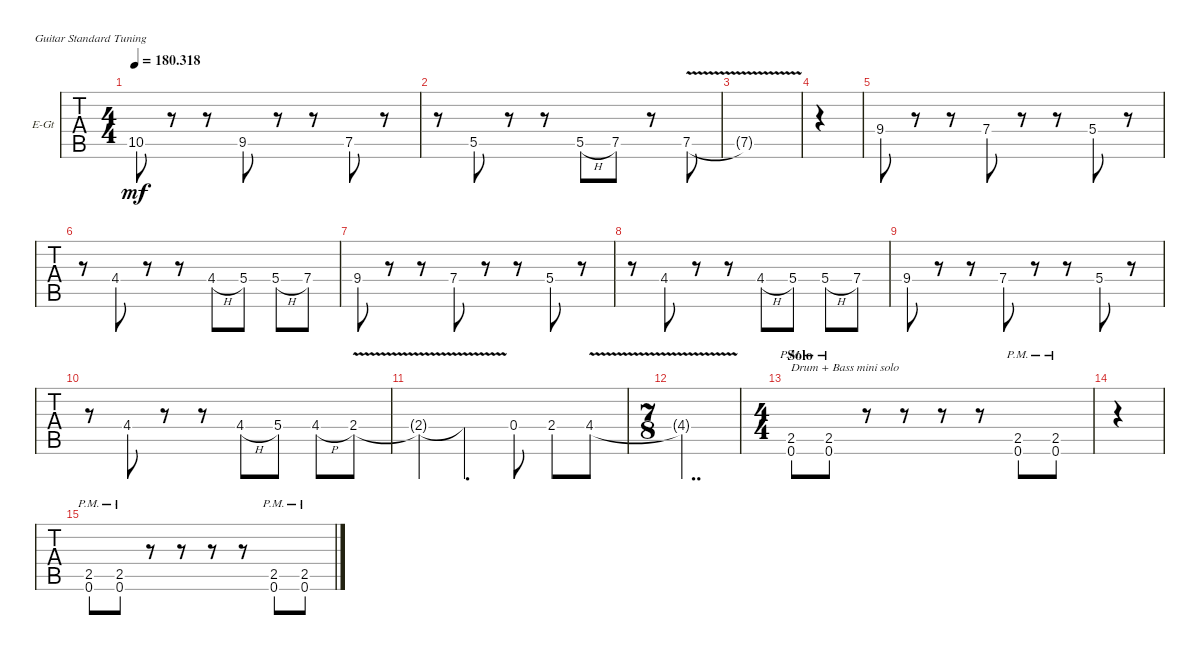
\defaultSystemsLayout 4
\bracketExtendMode groupsimilarinstruments
\multiBarRest
\firstSystemTrackNameOrientation horizontal
\otherSystemsTrackNameOrientation horizontal
\track ("Cole Train" "E-Gt") {instrument distortionguitar}
\staff {tabs}
\tuning (E4 B3 G3 D3 A2 E2)
\ts (4 4)
\tempo
180.318
\accidentals auto
\clef g2
\ottava regular
\simile none
\ks c
10.5.8{dy mf} r.8 r.8 9.5.8 r.8 r.8 7.5.8 r.8 |
r.8 5.5.8 r.8 r.8 5.5{h}.8 7.5.8 r.8 7.5{v}.8 |
7.5{v t}.1 |
|
9.4.8 r.8 r.8 7.4.8 r.8 r.8 5.4.8 r.8 |
r.8 4.4.8 r.8 r.8 4.4{h}.8 5.4.8 5.4{h}.8 7.4.8 |
9.4.8 r.8 r.8 7.4.8 r.8 r.8 5.4.8 r.8 |
r.8 4.4.8 r.8 r.8 4.4{h}.8 5.4.8 5.4{h}.8 7.4.8 |
9.4.8 r.8 r.8 7.4.8 r.8 r.8 5.4.8 r.8 |
r.8 4.4.8 r.8 r.8 4.4{h}.8 5.4.8 4.4{h}.8 2.4{v}.8 |
2.4{v t}.4 2.4{v t}.4{d} 0.4.8 2.4.8 4.4{v}.8 |
\ts (7 8)
4.4{v t}.2{dd} |
\ts (4 4)
\section ("" "Solo")
(0.6{pm} 2.5{pm}).8{txt "Drum + Bass mini solo"} (0.6{pm} 2.5{pm}).8 r.8 r.8 r.8 r.8 (0.6{pm} 2.5{pm}).8 (0.6{pm} 2.5{pm}).8 |
|
(0.6{pm} 2.5{pm}).8 (0.6{pm} 2.5{pm}).8 r.8 r.8 r.8 r.8 (0.6{pm} 2.5{pm}).8 (0.6{pm} 2.5{pm}).8
